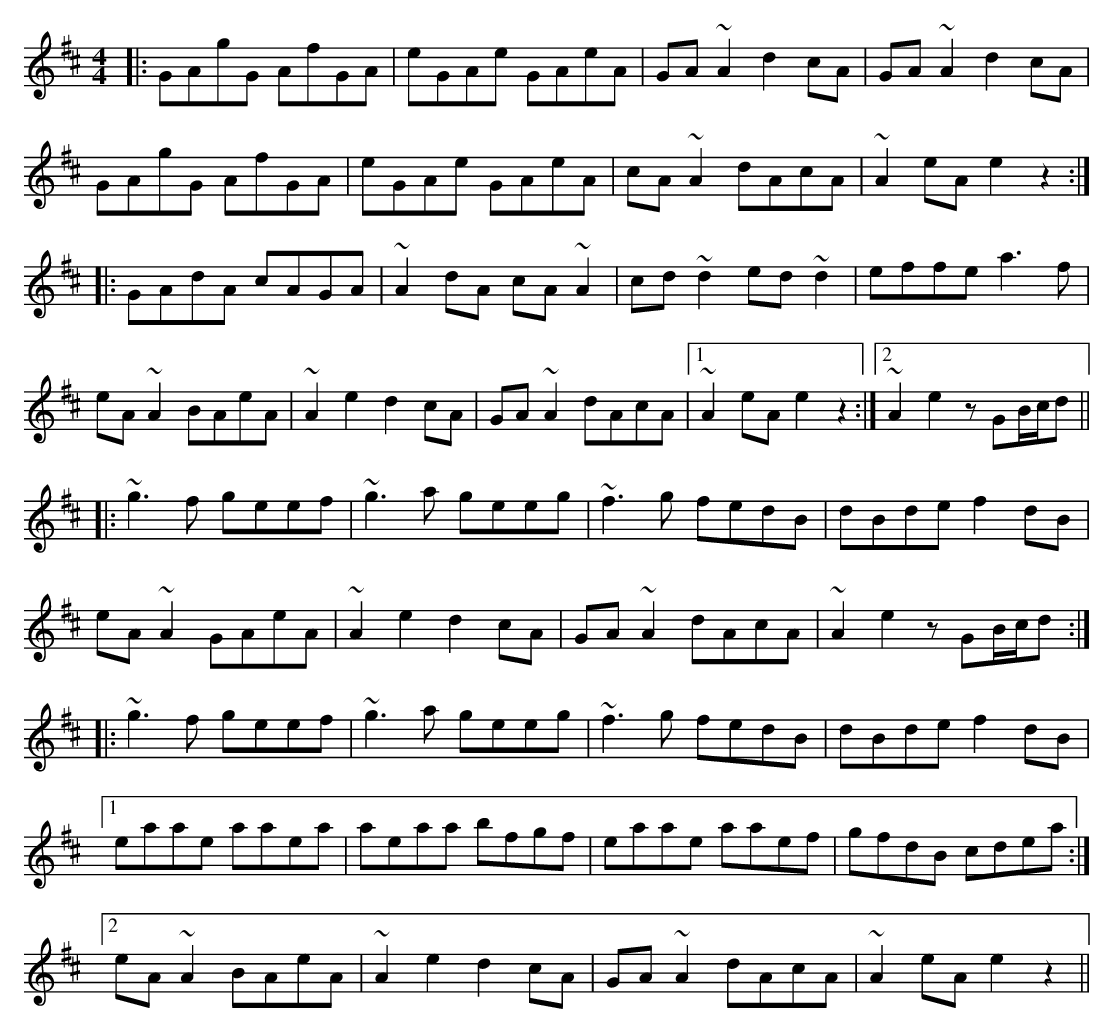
X:1
M:4/4
K:Amix
|:GAgG AfGA|eGAe GAeA|GA~A2 d2cA|GA~A2 d2cA|
GAgG AfGA|eGAe GAeA|cA~A2 dAcA|~A2eA e2z2:|
|:GAdA cAGA|~A2dA cA~A2|cd~d2 ed~d2|effe a3f|
eA~A2 BAeA|~A2e2 d2cA|GA~A2 dAcA|1 ~A2eA e2z2:|2 ~A2e2 zGB/c/d||
|:~g3f geef|~g3a geeg|~f3g fedB|dBde f2dB|
eA~A2 GAeA|~A2e2 d2cA|GA~A2 dAcA|~A2e2 zGB/c/d:|
|:~g3f geef|~g3a geeg|~f3g fedB|dBde f2dB|
[1 eaae aaea|aeaa bfgf|eaae aaef|gfdB cdea:|
[2 eA~A2 BAeA|~A2e2 d2cA|GA~A2 dAcA|~A2eA e2z2||
